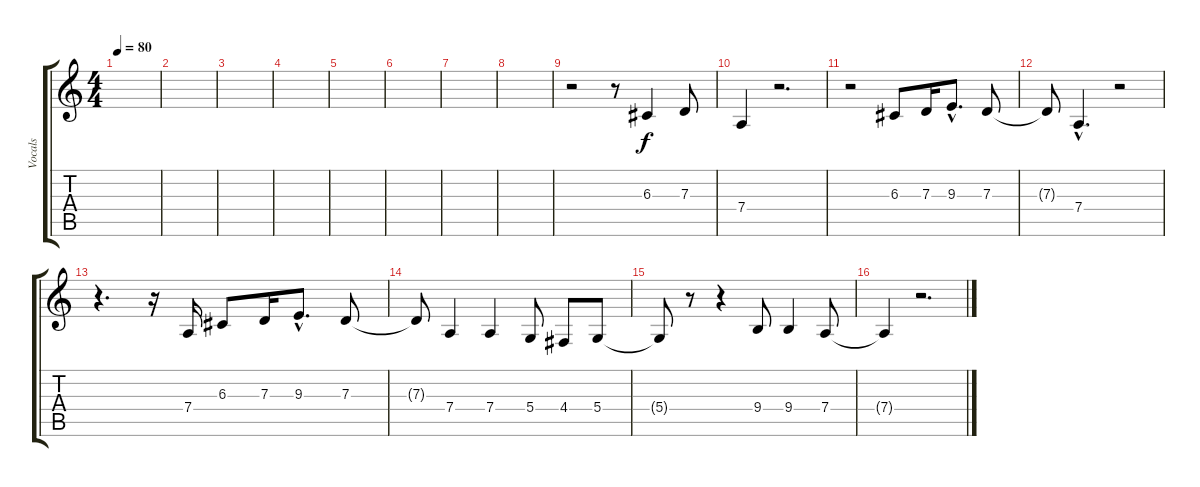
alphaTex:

\track ("Vocals" "Vocals") {instrument lead1square}
\staff {score tabs}
\tuning (E4 B3 G3 D3 A2 E2) {hide}
\ts (4 4)
\tempo 80
\clef g2
\ks c
|
|
|
|
|
|
|
|
r.2 r.8 6.3.4 7.3.8 |
7.4.4 r.2{d} |
r.2 6.3.8 7.3.16 9.3{hac}.8{d} 7.3.8 |
7.3{t}.8 7.4{hac}.4{d} r.2 |
r.4{d} r.16 7.4.16 6.3.8 7.3.16 9.3{hac}.8{d} 7.3.8 |
7.3{t}.8 7.4.4 7.4.4 5.4.8 4.4.8 5.4.8 |
5.4{t}.8 r.8 r.4 9.4.8 9.4.4 7.4.8 |
7.4{t}.4 r.2{d}
